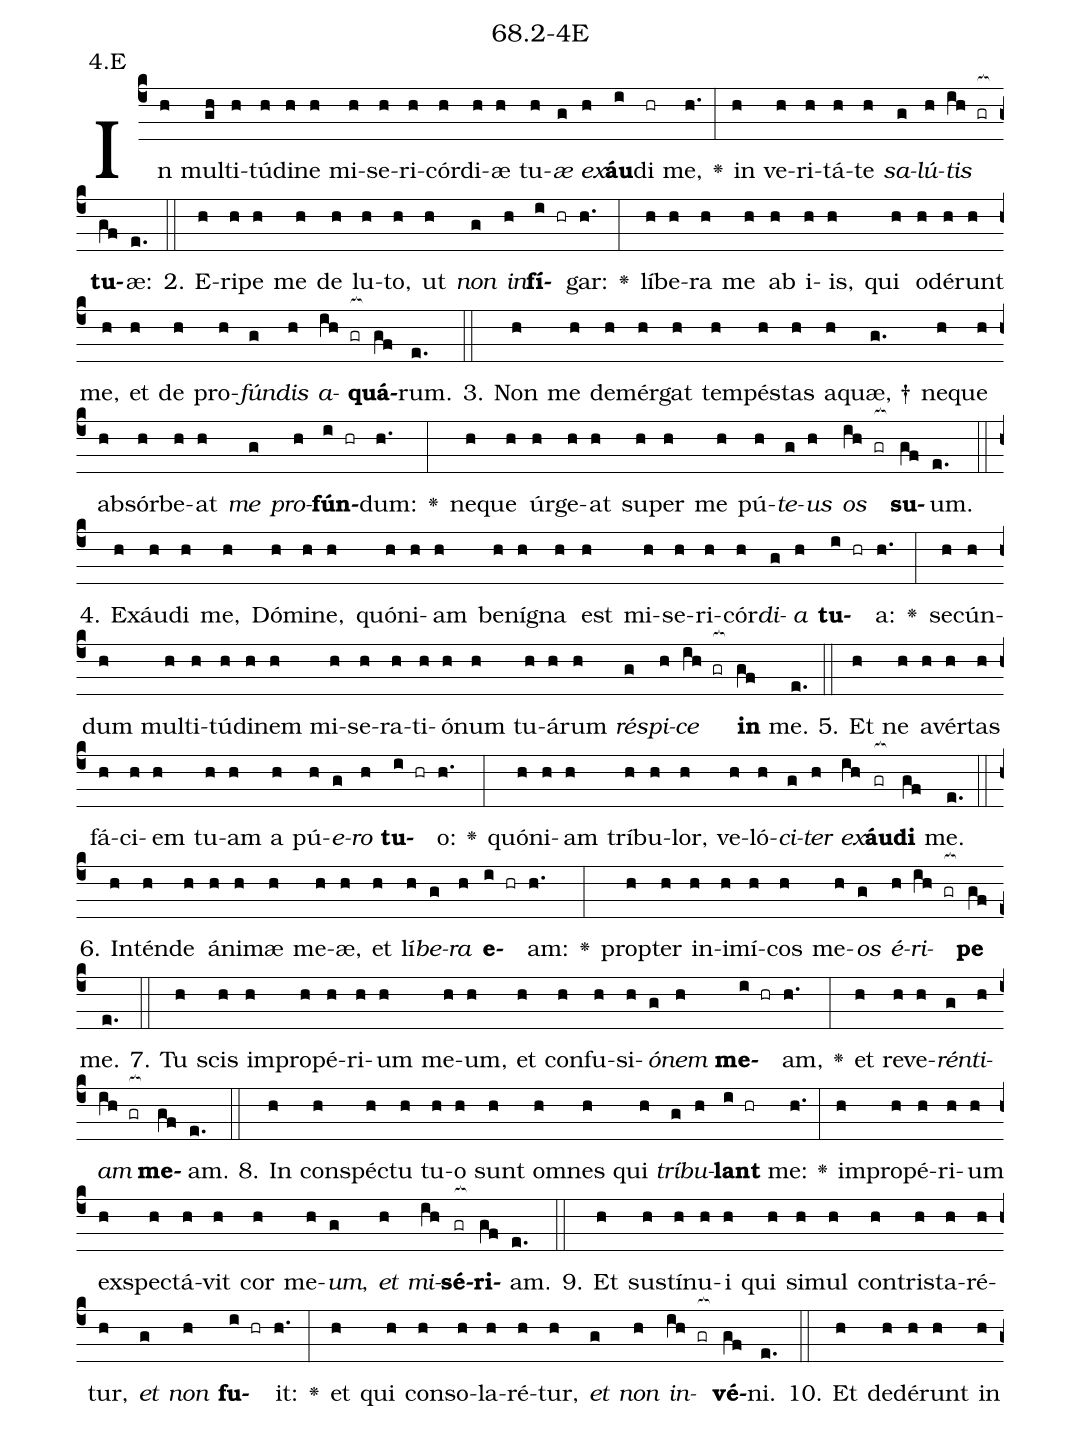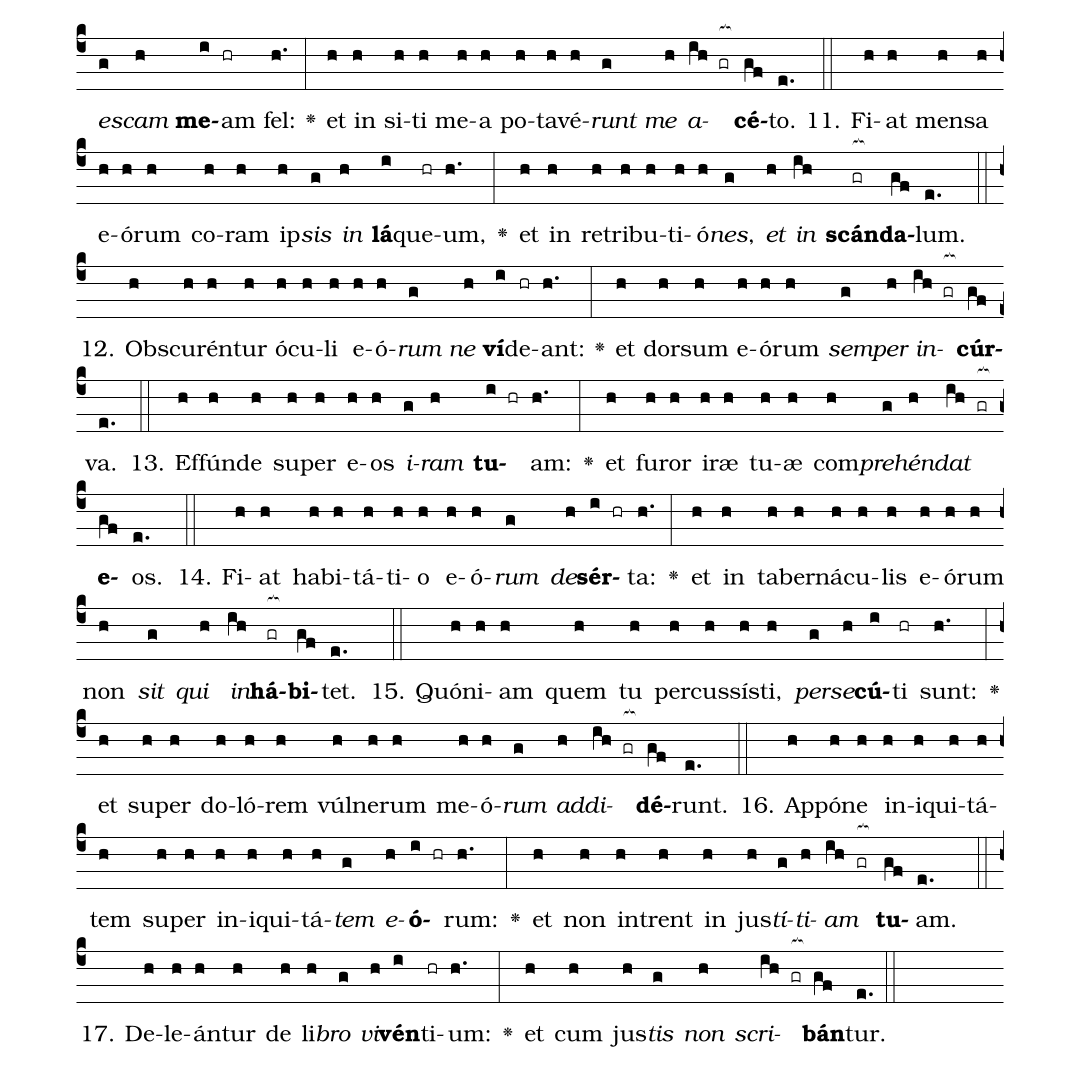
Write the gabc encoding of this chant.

name: 68.2-4E;
annotation: 4.E;
%%
(c4)In(h) mul(gh)ti(h)tú(h)di(h)ne(h) mi(h)se(h)ri(h)cór(h)di(h)æ(h) tu(h)<i>æ</i>(g) <i>ex</i>(h)<b>áu</b>(i)di(hr) me,(h.) <v>\greheightstar</v>(:) in(h) ve(h)ri(h)tá(h)te(h) <i>sa</i>(g)<i>lú</i>(h)<i>tis</i>(ih gr[ocb:1{]) <b>tu</b>(gf[ocb:0}])æ:(e.) (::)
2. E(h)ri(h)pe(h) me(h) de(h) lu(h)to,(h) ut(h) <i>non</i>(g) <i>in</i>(h)<b>fí</b>(i hr)gar:(h.) <v>\greheightstar</v>(:) lí(h)be(h)ra(h) me(h) ab(h) i(h)is,(h) qui(h) o(h)dé(h)runt(h) me,(h) et(h) de(h) pro(h)<i>fún</i>(g)<i>dis</i>(h) <i>a</i>(ih gr[ocb:1{])<b>quá</b>(gf[ocb:0}])rum.(e.) (::)
3. Non(h) me(h) de(h)mér(h)gat(h) tem(h)pés(h)tas(h) a(h)quæ, †(g.) ne(h)que(h) ab(h)sór(h)be(h)at(h) <i>me</i>(g) <i>pro</i>(h)<b>fún</b>(i hr)dum:(h.) <v>\greheightstar</v>(:) ne(h)que(h) úr(h)ge(h)at(h) su(h)per(h) me(h) pú(h)<i>te</i>(g)<i>us</i>(h) <i>os</i>(ih gr[ocb:1{]) <b>su</b>(gf[ocb:0}])um.(e.) (::)
4. Ex(h)áu(h)di(h) me,(h) Dó(h)mi(h)ne,(h) quón(h)i(h)am(h) be(h)ní(h)gna(h) est(h) mi(h)se(h)ri(h)cór(h)<i>di</i>(g)<i>a</i>(h) <b>tu</b>(i hr)a:(h.) <v>\greheightstar</v>(:) se(h)cún(h)dum(h) mul(h)ti(h)tú(h)di(h)nem(h) mi(h)se(h)ra(h)ti(h)ó(h)num(h) tu(h)á(h)rum(h) <i>ré</i>(g)<i>spi</i>(h)<i>ce</i>(ih gr[ocb:1{]) <b>in</b>(gf[ocb:0}]) me.(e.) (::)
5. Et(h) ne(h) a(h)vér(h)tas(h) fá(h)ci(h)em(h) tu(h)am(h) a(h) pú(h)<i>e</i>(g)<i>ro</i>(h) <b>tu</b>(i hr)o:(h.) <v>\greheightstar</v>(:) quón(h)i(h)am(h) trí(h)bu(h)lor,(h) ve(h)ló(h)<i>ci</i>(g)<i>ter</i>(h) <i>ex</i>(ih)<b>áu</b>(gr[ocb:1{])<b>di</b>(gf[ocb:0}]) me.(e.) (::)
6. In(h)tén(h)de(h) á(h)ni(h)mæ(h) me(h)æ,(h) et(h) lí(h)<i>be</i>(g)<i>ra</i>(h) <b>e</b>(i hr)am:(h.) <v>\greheightstar</v>(:) prop(h)ter(h) in(h)i(h)mí(h)cos(h) me(h)<i>os</i>(g) <i>é</i>(h)<i>ri</i>(ih gr[ocb:1{])<b>pe</b>(gf[ocb:0}]) me.(e.) (::)
7. Tu(h) scis(h) im(h)pro(h)pé(h)ri(h)um(h) me(h)um,(h) et(h) con(h)fu(h)si(h)<i>ó</i>(g)<i>nem</i>(h) <b>me</b>(i hr)am,(h.) <v>\greheightstar</v>(:) et(h) re(h)ve(h)<i>rén</i>(g)<i>ti</i>(h)<i>am</i>(ih gr[ocb:1{]) <b>me</b>(gf[ocb:0}])am.(e.) (::)
8. In(h) con(h)spéc(h)tu(h) tu(h)o(h) sunt(h) om(h)nes(h) qui(h) <i>trí</i>(g)<i>bu</i>(h)<b>lant</b>(i hr) me:(h.) <v>\greheightstar</v>(:) im(h)pro(h)pé(h)ri(h)um(h) ex(h)spec(h)tá(h)vit(h) cor(h) me(h)<i>um</i>,(g) <i>et</i>(h) <i>mi</i>(ih)<b>sé</b>(gr[ocb:1{])<b>ri</b>(gf[ocb:0}])am.(e.) (::)
9. Et(h) sus(h)tí(h)nu(h)i(h) qui(h) si(h)mul(h) con(h)tris(h)ta(h)ré(h)tur,(h) <i>et</i>(g) <i>non</i>(h) <b>fu</b>(i hr)it:(h.) <v>\greheightstar</v>(:) et(h) qui(h) con(h)so(h)la(h)ré(h)tur,(h) <i>et</i>(g) <i>non</i>(h) <i>in</i>(ih gr[ocb:1{])<b>vé</b>(gf[ocb:0}])ni.(e.) (::)
10. Et(h) de(h)dé(h)runt(h) in(h) <i>es</i>(g)<i>cam</i>(h) <b>me</b>(i)am(hr) fel:(h.) <v>\greheightstar</v>(:) et(h) in(h) si(h)ti(h) me(h)a(h) po(h)ta(h)vé(h)<i>runt</i>(g) <i>me</i>(h) <i>a</i>(ih gr[ocb:1{])<b>cé</b>(gf[ocb:0}])to.(e.) (::)
11. Fi(h)at(h) men(h)sa(h) e(h)ó(h)rum(h) co(h)ram(h) ip(h)<i>sis</i>(g) <i>in</i>(h) <b>lá</b>(i)que(hr)um,(h.) <v>\greheightstar</v>(:) et(h) in(h) re(h)tri(h)bu(h)ti(h)ó(h)<i>nes</i>,(g) <i>et</i>(h) <i>in</i>(ih) <b>scán</b>(gr[ocb:1{])<b>da</b>(gf[ocb:0}])lum.(e.) (::)
12. Obs(h)cu(h)rén(h)tur(h) ó(h)cu(h)li(h) e(h)ó(h)<i>rum</i>(g) <i>ne</i>(h) <b>ví</b>(i)de(hr)ant:(h.) <v>\greheightstar</v>(:) et(h) dor(h)sum(h) e(h)ó(h)rum(h) <i>sem</i>(g)<i>per</i>(h) <i>in</i>(ih gr[ocb:1{])<b>cúr</b>(gf[ocb:0}])va.(e.) (::)
13. Ef(h)fún(h)de(h) su(h)per(h) e(h)os(h) <i>i</i>(g)<i>ram</i>(h) <b>tu</b>(i hr)am:(h.) <v>\greheightstar</v>(:) et(h) fu(h)ror(h) i(h)ræ(h) tu(h)æ(h) com(h)<i>pre</i>(g)<i>hén</i>(h)<i>dat</i>(ih gr[ocb:1{]) <b>e</b>(gf[ocb:0}])os.(e.) (::)
14. Fi(h)at(h) ha(h)bi(h)tá(h)ti(h)o(h) e(h)ó(h)<i>rum</i>(g) <i>de</i>(h)<b>sér</b>(i hr)ta:(h.) <v>\greheightstar</v>(:) et(h) in(h) ta(h)ber(h)ná(h)cu(h)lis(h) e(h)ó(h)rum(h) non(h) <i>sit</i>(g) <i>qui</i>(h) <i>in</i>(ih)<b>há</b>(gr[ocb:1{])<b>bi</b>(gf[ocb:0}])tet.(e.) (::)
15. Quón(h)i(h)am(h) quem(h) tu(h) per(h)cus(h)sís(h)ti,(h) <i>per</i>(g)<i>se</i>(h)<b>cú</b>(i)ti(hr) sunt:(h.) <v>\greheightstar</v>(:) et(h) su(h)per(h) do(h)ló(h)rem(h) vúl(h)ne(h)rum(h) me(h)ó(h)<i>rum</i>(g) <i>ad</i>(h)<i>di</i>(ih gr[ocb:1{])<b>dé</b>(gf[ocb:0}])runt.(e.) (::)
16. Ap(h)pó(h)ne(h) in(h)i(h)qui(h)tá(h)tem(h) su(h)per(h) in(h)i(h)qui(h)tá(h)<i>tem</i>(g) <i>e</i>(h)<b>ó</b>(i hr)rum:(h.) <v>\greheightstar</v>(:) et(h) non(h) in(h)trent(h) in(h) jus(h)<i>tí</i>(g)<i>ti</i>(h)<i>am</i>(ih gr[ocb:1{]) <b>tu</b>(gf[ocb:0}])am.(e.) (::)
17. De(h)le(h)án(h)tur(h) de(h) li(h)<i>bro</i>(g) <i>vi</i>(h)<b>vén</b>(i)ti(hr)um:(h.) <v>\greheightstar</v>(:) et(h) cum(h) jus(h)<i>tis</i>(g) <i>non</i>(h) <i>scri</i>(ih gr[ocb:1{])<b>bán</b>(gf[ocb:0}])tur.(e.) (::)
